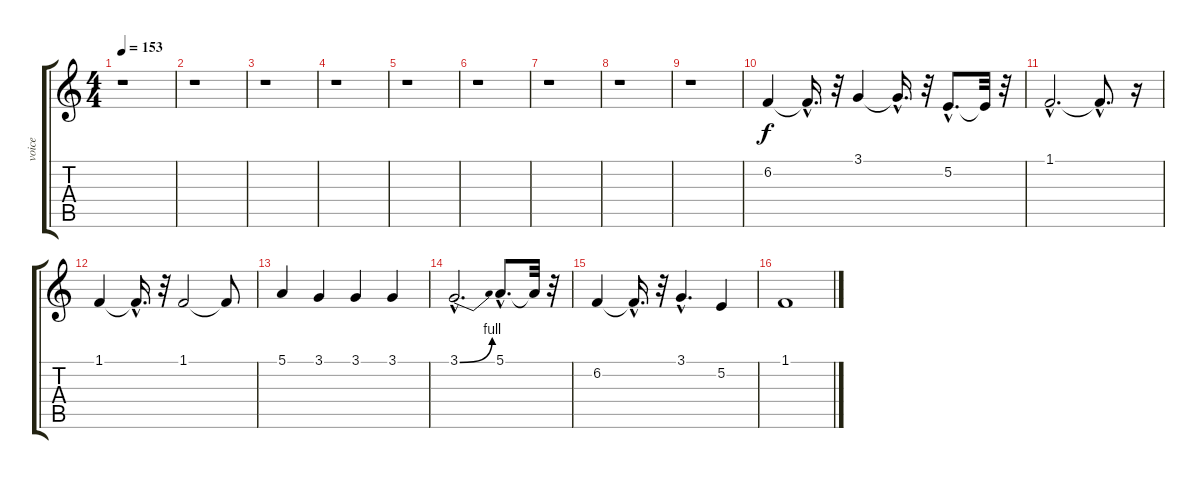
\track ("voice" "voice") {instrument voiceoohs}
\staff {score tabs}
\tuning (E4 B3 G3 D3 A2 E2) {hide}
\ts (4 4)
\tempo 153
\clef g2
\ks c
r.1{dy f} |
r.1 |
r.1 |
r.1 |
r.1 |
r.1 |
r.1 |
r.1 |
r.1 |
6.2.4 6.2{hac t}.16{d} r.32 3.1.4 3.1{hac t}.16{d} r.32 5.2{hac}.8{d} 5.2{t}.32 r.32 |
1.1{hac}.2{d} 1.1{hac t}.8{d} r.16 |
1.1.4 1.1{hac t}.16{d} r.32 1.1.2 1.1{t}.8 |
5.1.4 3.1.4 3.1.4 3.1.4 |
3.1{be (bend 0 0 60 4) hac}.2{d} 5.1{hac}.8{d} 5.1{t}.32 r.32 |
6.2.4 6.2{hac t}.16{d} r.32 3.1{hac}.4{d} 5.2.4 |
1.1.1
